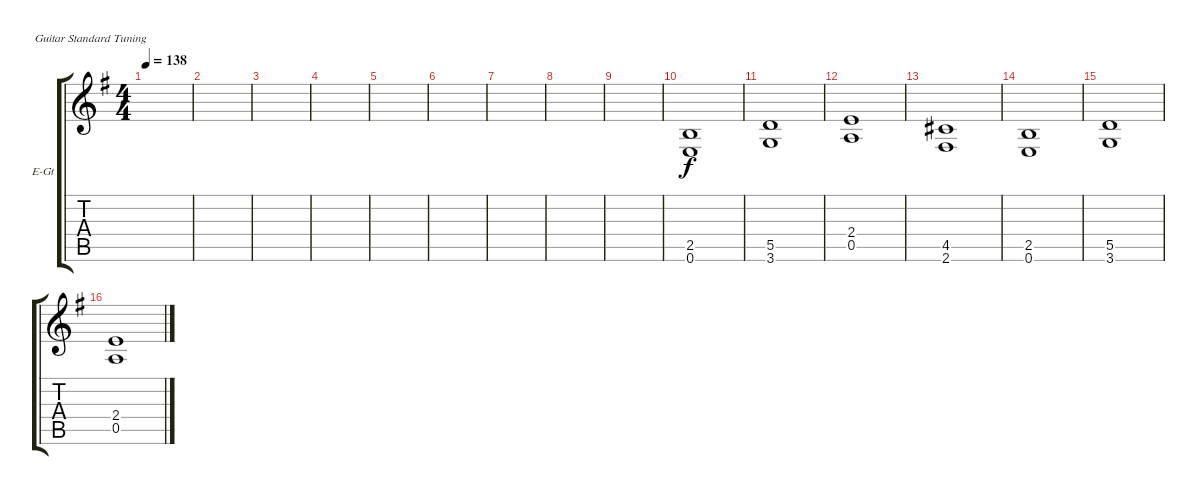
\bracketExtendMode groupsimilarinstruments
\firstSystemTrackNameOrientation horizontal
\otherSystemsTrackNameOrientation horizontal
\track ("Electric Guitar" "E-Gt") {instrument distortionguitar}
\staff {score tabs}
\tuning (E4 B3 G3 D3 A2 E2)
\ts (4 4)
\tempo 138
\clef g2
\ks g
|
|
|
|
|
|
|
|
|
(0.6 2.5).1 |
(3.6 5.5).1 |
(0.5 2.4).1 |
(2.6 4.5).1 |
(0.6 2.5).1 |
(3.6 5.5).1 |
(0.5 2.4).1
